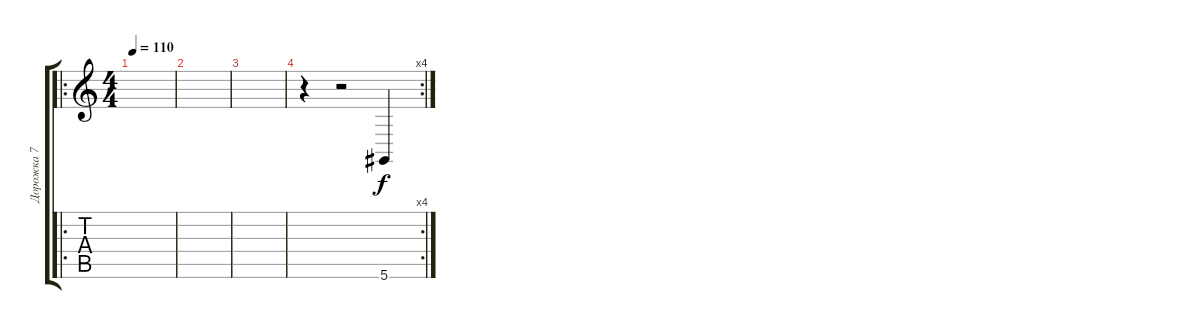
\track ("Дорожка 7" "Дорожка 7") {instrument gunshot}
\staff {score tabs}
\tuning (Eb4 Bb3 Gb3 Db3 Ab2 Eb2) {hide}
\ro
\ts (4 4)
\tempo 110
\clef g2
\ks c
|
|
|
\rc 4
r.4 r.2 5.6.4
